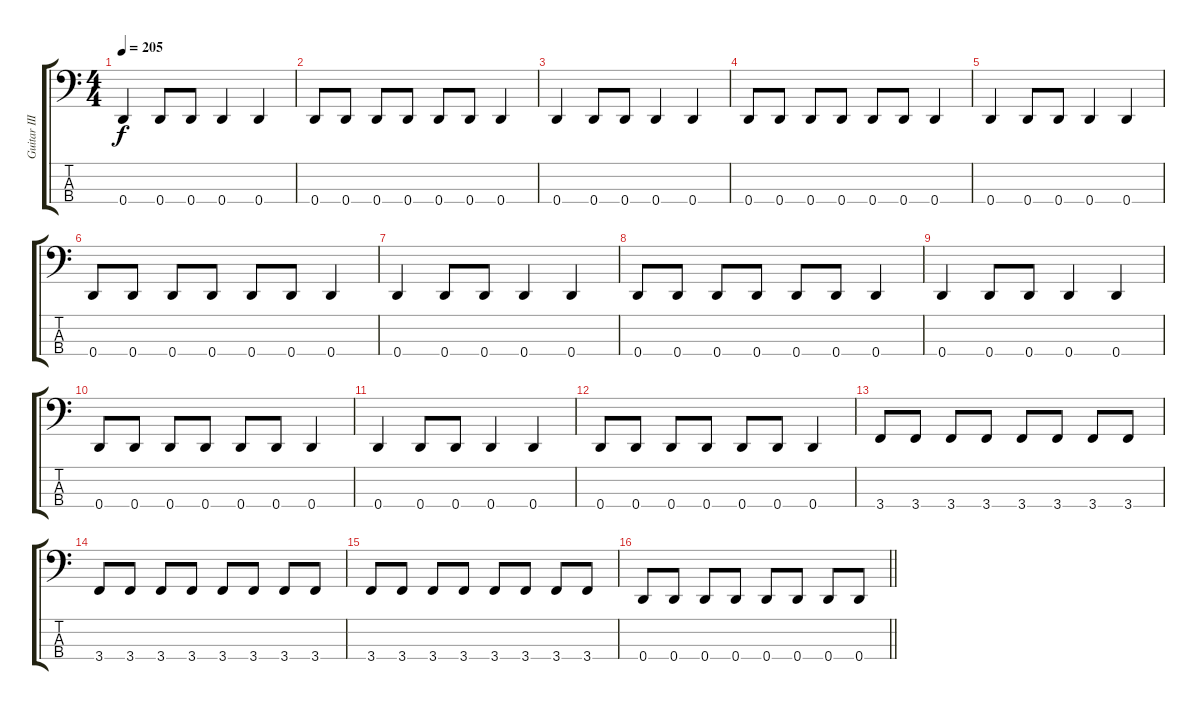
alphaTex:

\track ("Guitar III - Bass" "Guitar III") {instrument electricbasspick}
\staff {score tabs}
\tuning (G2 D2 A1 D1) {hide}
\ts (4 4)
\tempo 205
\clef f4
\ks c
0.4.4{dy f} 0.4.8 0.4.8 0.4.4 0.4.4 |
0.4.8 0.4.8 0.4.8 0.4.8 0.4.8 0.4.8 0.4.4 |
0.4.4 0.4.8 0.4.8 0.4.4 0.4.4 |
0.4.8 0.4.8 0.4.8 0.4.8 0.4.8 0.4.8 0.4.4 |
0.4.4 0.4.8 0.4.8 0.4.4 0.4.4 |
0.4.8 0.4.8 0.4.8 0.4.8 0.4.8 0.4.8 0.4.4 |
0.4.4 0.4.8 0.4.8 0.4.4 0.4.4 |
0.4.8 0.4.8 0.4.8 0.4.8 0.4.8 0.4.8 0.4.4 |
0.4.4 0.4.8 0.4.8 0.4.4 0.4.4 |
0.4.8 0.4.8 0.4.8 0.4.8 0.4.8 0.4.8 0.4.4 |
0.4.4 0.4.8 0.4.8 0.4.4 0.4.4 |
0.4.8 0.4.8 0.4.8 0.4.8 0.4.8 0.4.8 0.4.4 |
3.4.8 3.4.8 3.4.8 3.4.8 3.4.8 3.4.8 3.4.8 3.4.8 |
3.4.8 3.4.8 3.4.8 3.4.8 3.4.8 3.4.8 3.4.8 3.4.8 |
3.4.8 3.4.8 3.4.8 3.4.8 3.4.8 3.4.8 3.4.8 3.4.8 |
\barLineRight lightlight
0.4.8 0.4.8 0.4.8 0.4.8 0.4.8 0.4.8 0.4.8 0.4.8
